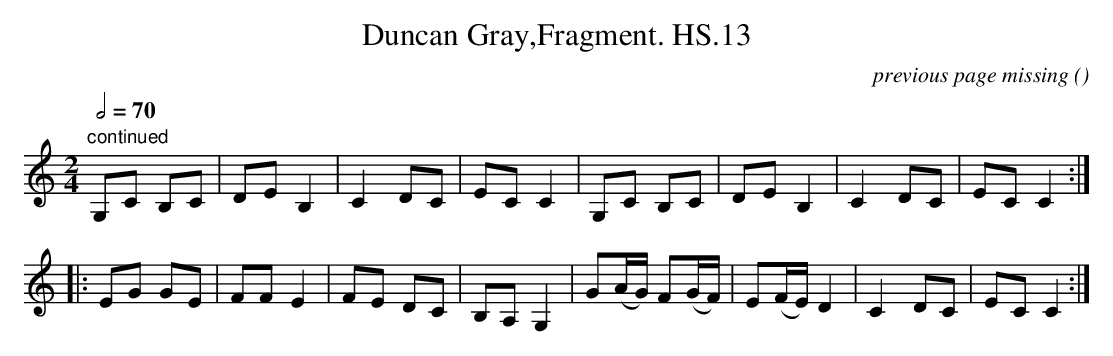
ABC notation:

X:1
T:Duncan Gray,Fragment. HS.13
M:2/4
L:1/8
Q:1/2=70
C:previous page missing
O:
K:C
"continued"G,C B,C|DEB,2|C2DC|ECC2|G,C B,C|DEB,2|C2DC|ECC2:|
|:EG GE|FFE2|FE DC|B,A,G,2|G(A/G/) F(G/F/)|E(F/E/) D2|C2DC|ECC2:|
